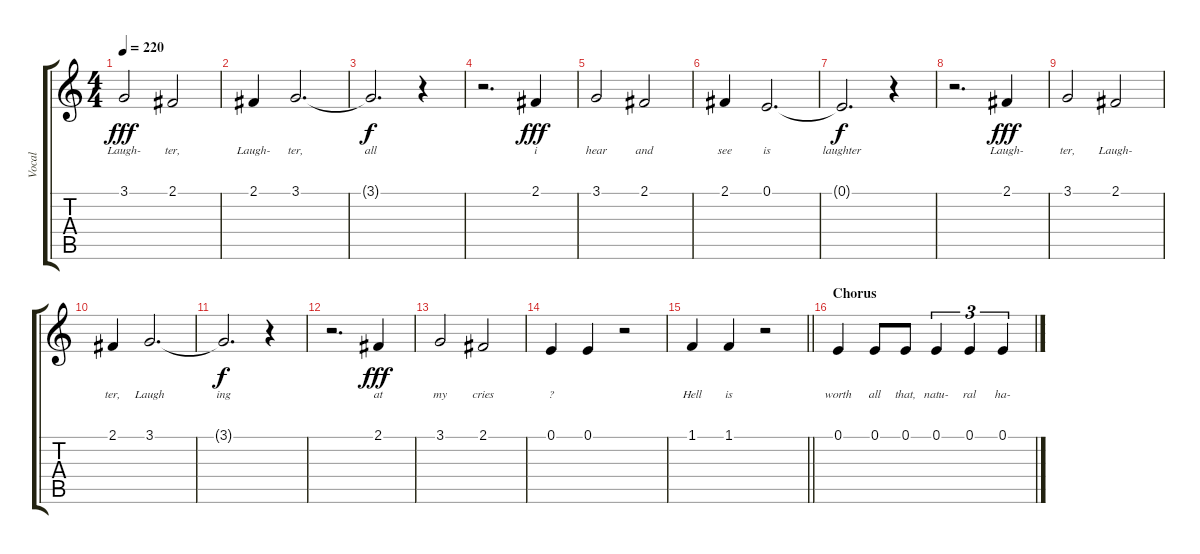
\track ("Vocal" "Vocal") {instrument lead6voice}
\staff {score tabs}
\tuning (E4 B3 G3 D3 A2 E2) {hide}
\ts (4 4)
\tempo 220
\clef g2
\ks c
3.1.2{lyrics (0 "Laugh-") lyrics (1 "") lyrics (2 "") lyrics (3 "") lyrics (4 "") dy fff} 2.1.2{lyrics (0 "ter,") lyrics (1 "") lyrics (2 "") lyrics (3 "") lyrics (4 "")} |
2.1.4{lyrics (0 "Laugh-") lyrics (1 "") lyrics (2 "") lyrics (3 "") lyrics (4 "")} 3.1.2{d lyrics (0 "ter,") lyrics (1 "") lyrics (2 "") lyrics (3 "") lyrics (4 "")} |
3.1{t}.2{d lyrics (0 "all") lyrics (1 "") lyrics (2 "") lyrics (3 "") lyrics (4 "") dy f} r.4 |
r.2{d} 2.1.4{lyrics (0 "i") lyrics (1 "") lyrics (2 "") lyrics (3 "") lyrics (4 "") dy fff} |
3.1.2{lyrics (0 "hear") lyrics (1 "") lyrics (2 "") lyrics (3 "") lyrics (4 "")} 2.1.2{lyrics (0 "and") lyrics (1 "") lyrics (2 "") lyrics (3 "") lyrics (4 "")} |
2.1.4{lyrics (0 "see") lyrics (1 "") lyrics (2 "") lyrics (3 "") lyrics (4 "")} 0.1.2{d lyrics (0 "is") lyrics (1 "") lyrics (2 "") lyrics (3 "") lyrics (4 "")} |
0.1{t}.2{d lyrics (0 "laughter") lyrics (1 "") lyrics (2 "") lyrics (3 "") lyrics (4 "") dy f} r.4 |
r.2{d} 2.1.4{lyrics (0 "Laugh-") lyrics (1 "") lyrics (2 "") lyrics (3 "") lyrics (4 "") dy fff} |
3.1.2{lyrics (0 "ter,") lyrics (1 "") lyrics (2 "") lyrics (3 "") lyrics (4 "")} 2.1.2{lyrics (0 "Laugh-") lyrics (1 "") lyrics (2 "") lyrics (3 "") lyrics (4 "")} |
2.1.4{lyrics (0 "ter,") lyrics (1 "") lyrics (2 "") lyrics (3 "") lyrics (4 "")} 3.1.2{d lyrics (0 "Laugh") lyrics (1 "") lyrics (2 "") lyrics (3 "") lyrics (4 "")} |
3.1{t}.2{d lyrics (0 "ing") lyrics (1 "") lyrics (2 "") lyrics (3 "") lyrics (4 "") dy f} r.4 |
r.2{d} 2.1.4{lyrics (0 "at") lyrics (1 "") lyrics (2 "") lyrics (3 "") lyrics (4 "") dy fff} |
3.1.2{lyrics (0 "my") lyrics (1 "") lyrics (2 "") lyrics (3 "") lyrics (4 "")} 2.1.2{lyrics (0 "cries") lyrics (1 "") lyrics (2 "") lyrics (3 "") lyrics (4 "")} |
0.1.4{lyrics (0 "?") lyrics (1 "") lyrics (2 "") lyrics (3 "") lyrics (4 "")} 0.1.4{lyrics (0 "") lyrics (1 "") lyrics (2 "") lyrics (3 "") lyrics (4 "")} r.2 |
\barLineRight lightlight
1.1.4{lyrics (0 "Hell") lyrics (1 "") lyrics (2 "") lyrics (3 "") lyrics (4 "")} 1.1.4{lyrics (0 "is") lyrics (1 "") lyrics (2 "") lyrics (3 "") lyrics (4 "")} r.2 |
\section ("" "Chorus")
0.1.4{lyrics (0 "worth") lyrics (1 "") lyrics (2 "") lyrics (3 "") lyrics (4 "")} 0.1.8{lyrics (0 "all") lyrics (1 "") lyrics (2 "") lyrics (3 "") lyrics (4 "")} 0.1.8{lyrics (0 "that,") lyrics (1 "") lyrics (2 "") lyrics (3 "") lyrics (4 "")} 0.1.4{tu (3 2) lyrics (0 "natu-") lyrics (1 "") lyrics (2 "") lyrics (3 "") lyrics (4 "")} 0.1.4{tu (3 2) lyrics (0 "ral") lyrics (1 "") lyrics (2 "") lyrics (3 "") lyrics (4 "")} 0.1.4{tu (3 2) lyrics (0 "ha-") lyrics (1 "") lyrics (2 "") lyrics (3 "") lyrics (4 "")}
